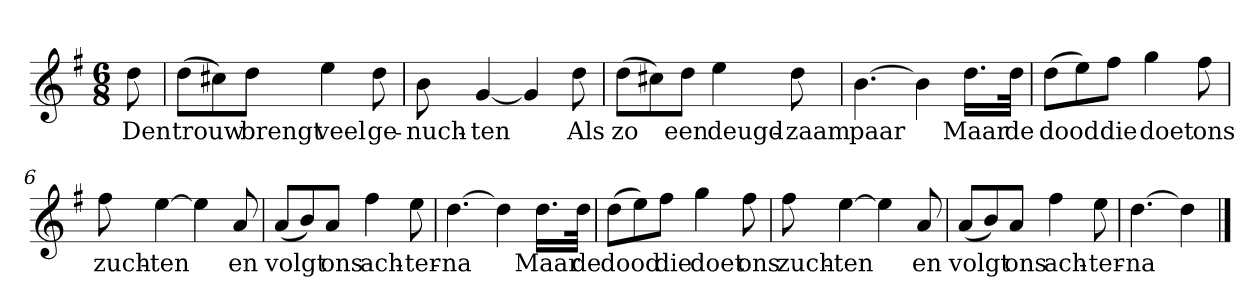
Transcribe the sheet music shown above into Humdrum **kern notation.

**kern	**text
*part1	*part1
*staff1	*staff1
*clefG2	*
*k[f#]	*
*G:	*
*M6/8	*
*MM120	*
=	=
8dd	Den
=1	=1
(8dd\L	trouw
8cc#X\)	.
8dd\J	brengt
4ee	veel
8dd	ge-
=2	=2
8b	-nuch-
[4g	-ten
4g]	.
8dd	Als
=3	=3
(8dd\L	zo
8cc#X\)	.
8dd\J	een
4ee	deugd-
8dd	-zaam
=4	=4
[4.b	paar
4b]	.
16.dd\LL	Maar
32dd\JJk	de
=5	=5
(8dd\L	dood
8ee\)	.
8ff#\J	die
4gg	doet
8ff#	ons
=6	=6
8ff#	zuch-
[4ee	-ten
4ee]	.
8a	en
=7	=7
(8a/L	volgt
8b/)	.
8a/J	ons
4ff#	ach-
8ee	-ter-
=8	=8
[4.dd	-na
4dd]	.
16.dd\LL	Maar
32dd\JJk	de
=9	=9
(8dd\L	dood
8ee\)	.
8ff#\J	die
4gg	doet
8ff#	ons
=10	=10
8ff#	zuch-
[4ee	-ten
4ee]	.
8a	en
=11	=11
(8a/L	volgt
8b/)	.
8a/J	ons
4ff#	ach-
8ee	-ter-
=12	=12
[4.dd	-na
4dd]	.
==	==
*-	*-
